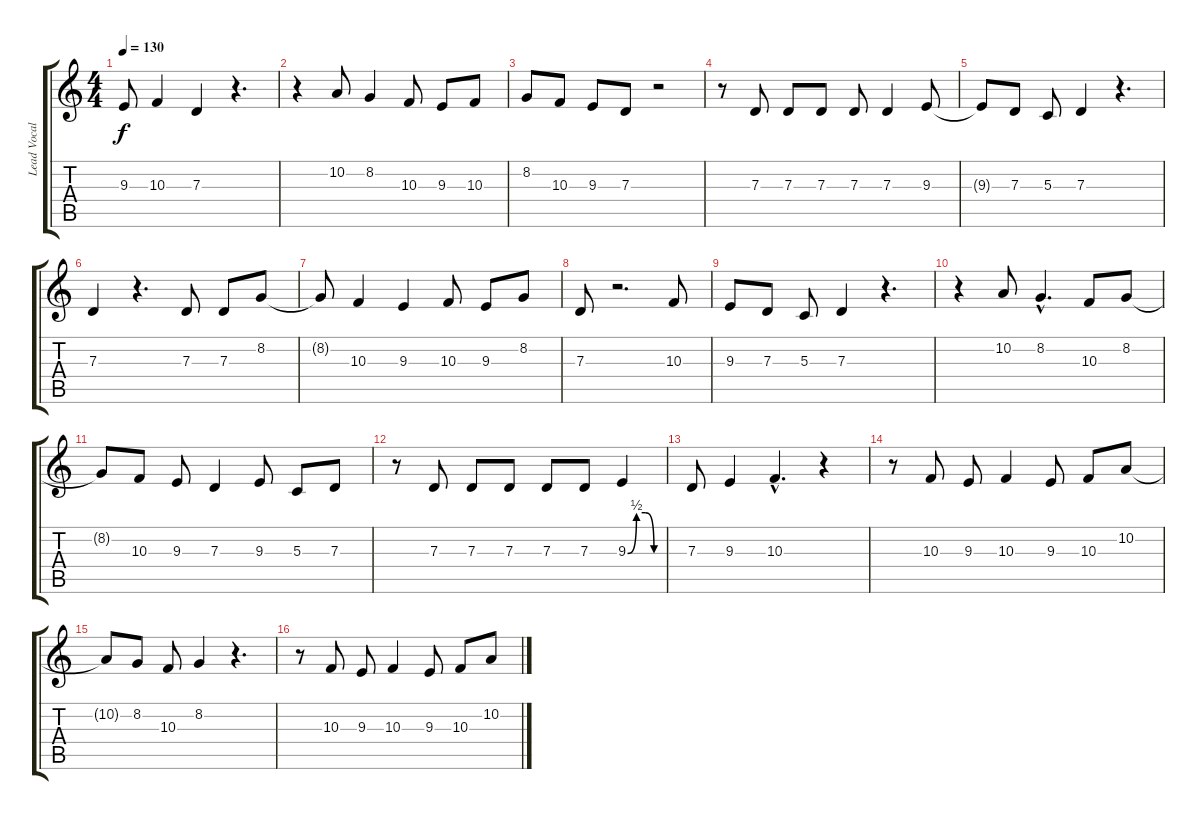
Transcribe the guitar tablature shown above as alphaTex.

\track ("Lead Vocal" "Lead Vocal") {instrument tenorsax}
\staff {score tabs}
\tuning (E4 B3 G3 D3 A2 E2) {hide}
\ts (4 4)
\tempo 130
\clef g2
\ks c
9.3{t}.8{dy f} 10.3.4 7.3.4 r.4{d} |
r.4 10.2.8 8.2.4 10.3.8 9.3.8 10.3.8 |
8.2.8 10.3.8 9.3.8 7.3.8 r.2 |
r.8 7.3.8 7.3.8 7.3.8 7.3.8 7.3.4 9.3.8 |
9.3{t}.8 7.3.8 5.3.8 7.3.4 r.4{d} |
7.3.4 r.4{d} 7.3.8 7.3.8 8.2.8 |
8.2{t}.8 10.3.4 9.3.4 10.3.8 9.3.8 8.2.8 |
7.3.8 r.2{d} 10.3.8 |
9.3.8 7.3.8 5.3.8 7.3.4 r.4{d} |
r.4 10.2.8 8.2{hac}.4{d} 10.3.8 8.2.8 |
8.2{t}.8 10.3.8 9.3.8 7.3.4 9.3.8 5.3.8 7.3.8 |
r.8 7.3.8 7.3.8 7.3.8 7.3.8 7.3.8 9.3{be (custom 0 0 15 2 30 2 45 0 60 0)}.4 |
7.3.8 9.3.4 10.3{hac}.4{d} r.4 |
r.8 10.3.8 9.3.8 10.3.4 9.3.8 10.3.8 10.2.8 |
10.2{t}.8 8.2.8 10.3.8 8.2.4 r.4{d} |
r.8 10.3.8 9.3.8 10.3.4 9.3.8 10.3.8 10.2.8
